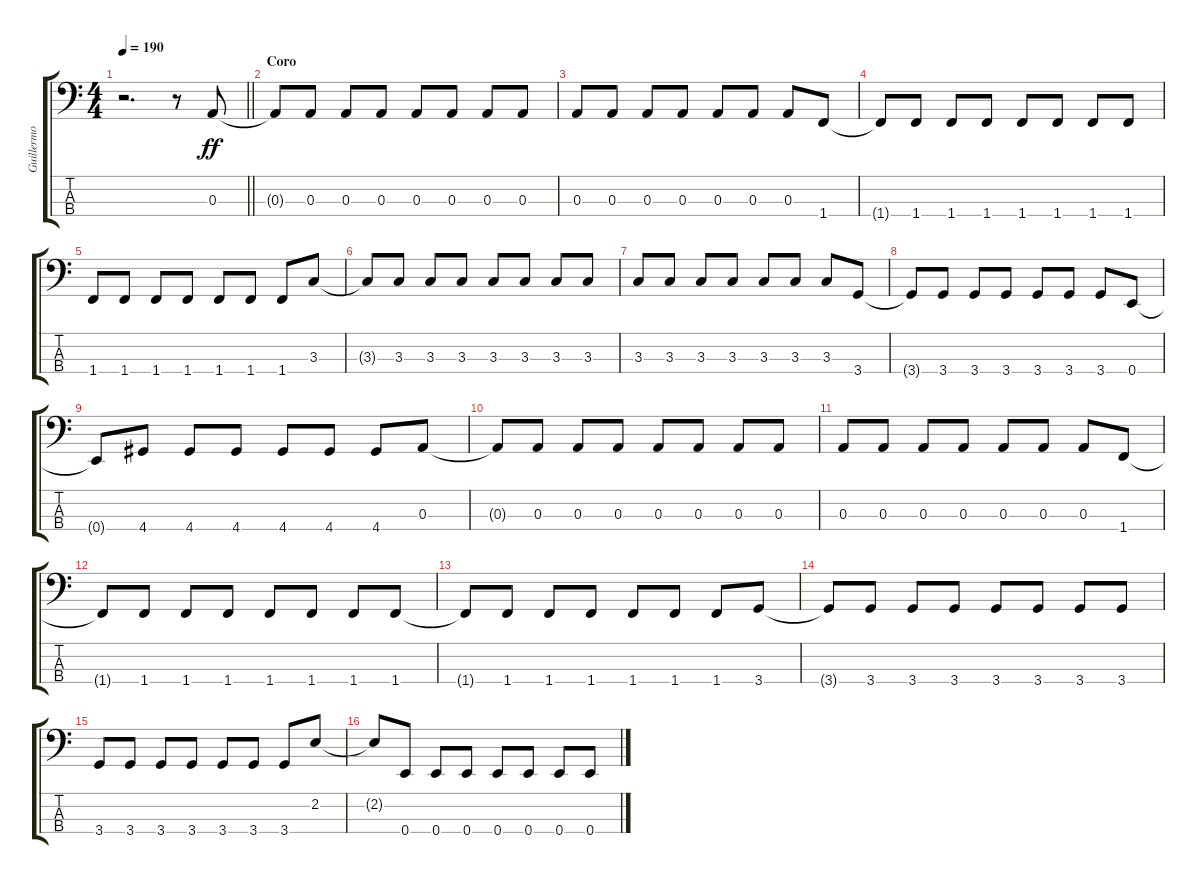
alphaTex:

\track ("Guillermo Sánchez" "Guillermo ") {instrument electricbassfinger}
\staff {score tabs}
\tuning (G2 D2 A1 E1) {hide}
\ts (4 4)
\tempo 190
\clef f4
\barLineRight lightlight
\ks c
r.2{d dy ff} r.8 0.3.8 |
\section ("" "Coro")
0.3{t}.8 0.3.8 0.3.8 0.3.8 0.3.8 0.3.8 0.3.8 0.3.8 |
0.3.8 0.3.8 0.3.8 0.3.8 0.3.8 0.3.8 0.3.8 1.4.8 |
1.4{t}.8 1.4.8 1.4.8 1.4.8 1.4.8 1.4.8 1.4.8 1.4.8 |
1.4.8 1.4.8 1.4.8 1.4.8 1.4.8 1.4.8 1.4.8 3.3.8 |
3.3{t}.8 3.3.8 3.3.8 3.3.8 3.3.8 3.3.8 3.3.8 3.3.8 |
3.3.8 3.3.8 3.3.8 3.3.8 3.3.8 3.3.8 3.3.8 3.4.8 |
3.4{t}.8 3.4.8 3.4.8 3.4.8 3.4.8 3.4.8 3.4.8 0.4.8 |
0.4{t}.8 4.4.8 4.4.8 4.4.8 4.4.8 4.4.8 4.4.8 0.3.8 |
0.3{t}.8 0.3.8 0.3.8 0.3.8 0.3.8 0.3.8 0.3.8 0.3.8 |
0.3.8 0.3.8 0.3.8 0.3.8 0.3.8 0.3.8 0.3.8 1.4.8 |
1.4{t}.8 1.4.8 1.4.8 1.4.8 1.4.8 1.4.8 1.4.8 1.4.8 |
1.4{t}.8 1.4.8 1.4.8 1.4.8 1.4.8 1.4.8 1.4.8 3.4.8 |
3.4{t}.8 3.4.8 3.4.8 3.4.8 3.4.8 3.4.8 3.4.8 3.4.8 |
3.4.8 3.4.8 3.4.8 3.4.8 3.4.8 3.4.8 3.4.8 2.2.8 |
2.2{t}.8 0.4.8 0.4.8 0.4.8 0.4.8 0.4.8 0.4.8 0.4.8
